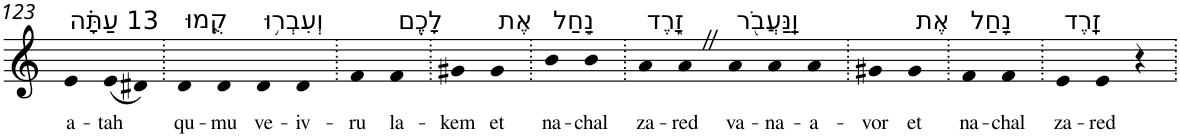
**kern	**text
*part1	*part1
*staff1	*staff1
*I"Piano	*
*I'Pno	*
!!LO:PB:g=z
*clefG2	*
*k[]	*
=123	=123
!LO:TX:a:t=13 עַתָּ֗ה	!
!	!LO:LY:b
4e	a-
!	!LO:LY:b
(8e	-tah
8d#X)	.
=124.	=124.
!LO:TX:a:t=קֻ֛מוּ	!
!	!LO:LY:b
4d	qu-
!	!LO:LY:b
4d	-mu
!LO:TX:a:t=וְעִבְר֥וּ	!
!	!LO:LY:b
4d	ve-
!	!LO:LY:b
4d	-iv-
=125.	=125.
!	!LO:LY:b
4f	-ru
!LO:TX:a:t=לָכֶ֖ם	!
!	!LO:LY:b
4f	la-
=126.	=126.
!	!LO:LY:b
4g#X	-kem
!LO:TX:a:t=אֶת	!
!	!LO:LY:b
4g#	et
=127.	=127.
!LO:TX:a:t=נַ֣חַל	!
!	!LO:LY:b
4b	na-
!	!LO:LY:b
4b	-chal
=128.	=128.
!LO:TX:a:t=זָ֑רֶד	!
!	!LO:LY:b
4a	za-
!	!LO:LY:b
4aZ	-red
!LO:TX:a:t=וַֽנַּעֲבֹ֖ר	!
!	!LO:LY:b
4a	va-
!	!LO:LY:b
4a	-na-
!	!LO:LY:b
4a	-a-
=129.	=129.
!	!LO:LY:b
4g#X	-vor
!LO:TX:a:t=אֶת	!
!	!LO:LY:b
4g#	et
=130.	=130.
!LO:TX:a:t=נַ֥חַל	!
!	!LO:LY:b
4f	na-
!	!LO:LY:b
4f	-chal
=131.	=131.
!LO:TX:a:t=זָֽרֶד	!
!	!LO:LY:b
4e	za-
!	!LO:LY:b
4e	-red
4r	.
=.	=.
*-	*-
